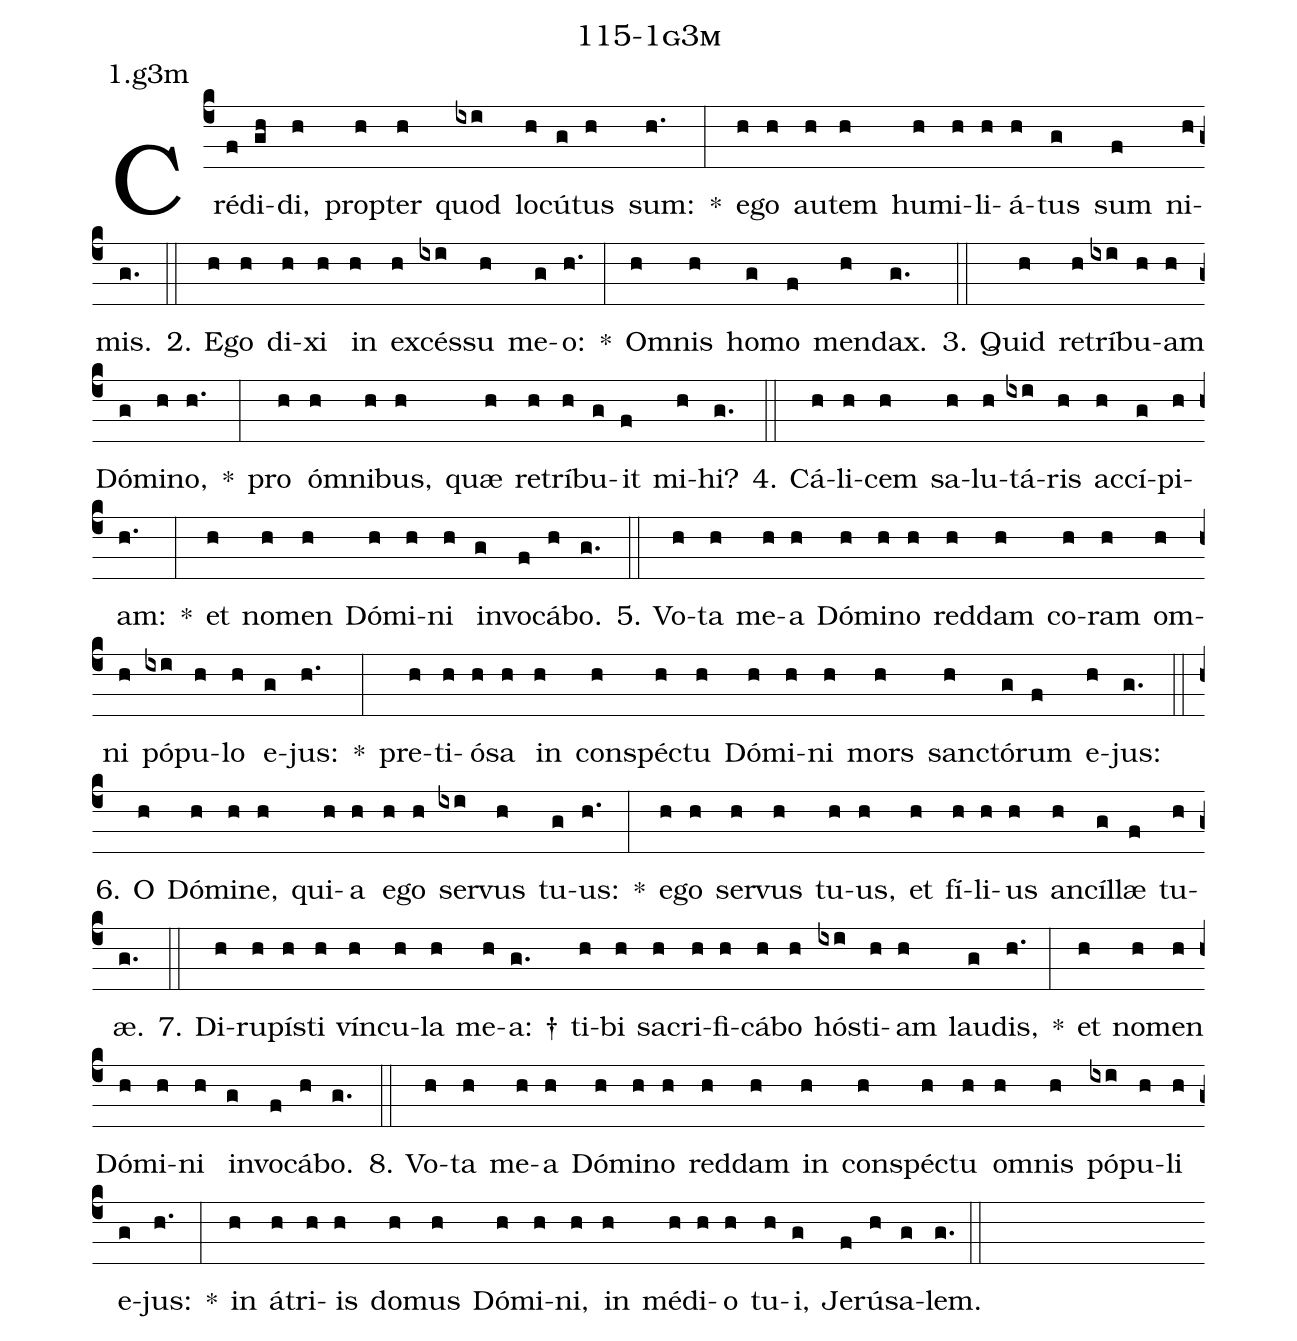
name: 115-1g3m;
annotation: 1.g3m;
%%
(c4)Cré(f)di(gh)di,(h) prop(h)ter(h) quod(ixi) lo(h)cú(g)tus(h) sum:(h.) *(:) e(h)go(h) au(h)tem(h) hu(h)mi(h)li(h)á(h)tus(g) sum(f) ni(h)mis.(g.) (::)
2. E(h)go(h) di(h)xi(h) in(h) ex(h)cés(ixi)su(h) me(g)o:(h.) *(:) Om(h)nis(h) ho(g)mo(f) men(h)dax.(g.) (::)
3. Quid(h) re(h)trí(ixi)bu(h)am(h) Dó(g)mi(h)no,(h.) *(:) pro(h) óm(h)ni(h)bus,(h) quæ(h) re(h)trí(h)bu(g)it(f) mi(h)hi?(g.) (::)
4. Cá(h)li(h)cem(h) sa(h)lu(h)tá(ixi)ris(h) ac(h)cí(g)pi(h)am:(h.) *(:) et(h) no(h)men(h) Dó(h)mi(h)ni(h) in(g)vo(f)cá(h)bo.(g.) (::)
5. Vo(h)ta(h) me(h)a(h) Dó(h)mi(h)no(h) red(h)dam(h) co(h)ram(h) om(h)ni(h) pó(ixi)pu(h)lo(h) e(g)jus:(h.) *(:) pre(h)ti(h)ó(h)sa(h) in(h) con(h)spéc(h)tu(h) Dó(h)mi(h)ni(h) mors(h) sanc(h)tó(g)rum(f) e(h)jus:(g.) (::)
6. O(h) Dó(h)mi(h)ne,(h) qui(h)a(h) e(h)go(h) ser(ixi)vus(h) tu(g)us:(h.) *(:) e(h)go(h) ser(h)vus(h) tu(h)us,(h) et(h) fí(h)li(h)us(h) an(h)cíl(g)læ(f) tu(h)æ.(g.) (::)
7. Di(h)ru(h)pís(h)ti(h) vín(h)cu(h)la(h) me(h)a: †(g.) ti(h)bi(h) sa(h)cri(h)fi(h)cá(h)bo(h) hós(ixi)ti(h)am(h) lau(g)dis,(h.) *(:) et(h) no(h)men(h) Dó(h)mi(h)ni(h) in(g)vo(f)cá(h)bo.(g.) (::)
8. Vo(h)ta(h) me(h)a(h) Dó(h)mi(h)no(h) red(h)dam(h) in(h) con(h)spéc(h)tu(h) om(h)nis(h) pó(ixi)pu(h)li(h) e(g)jus:(h.) *(:) in(h) á(h)tri(h)is(h) do(h)mus(h) Dó(h)mi(h)ni,(h) in(h) mé(h)di(h)o(h) tu(h)i,(g) Je(f)rú(h)sa(g)lem.(g.) (::)
